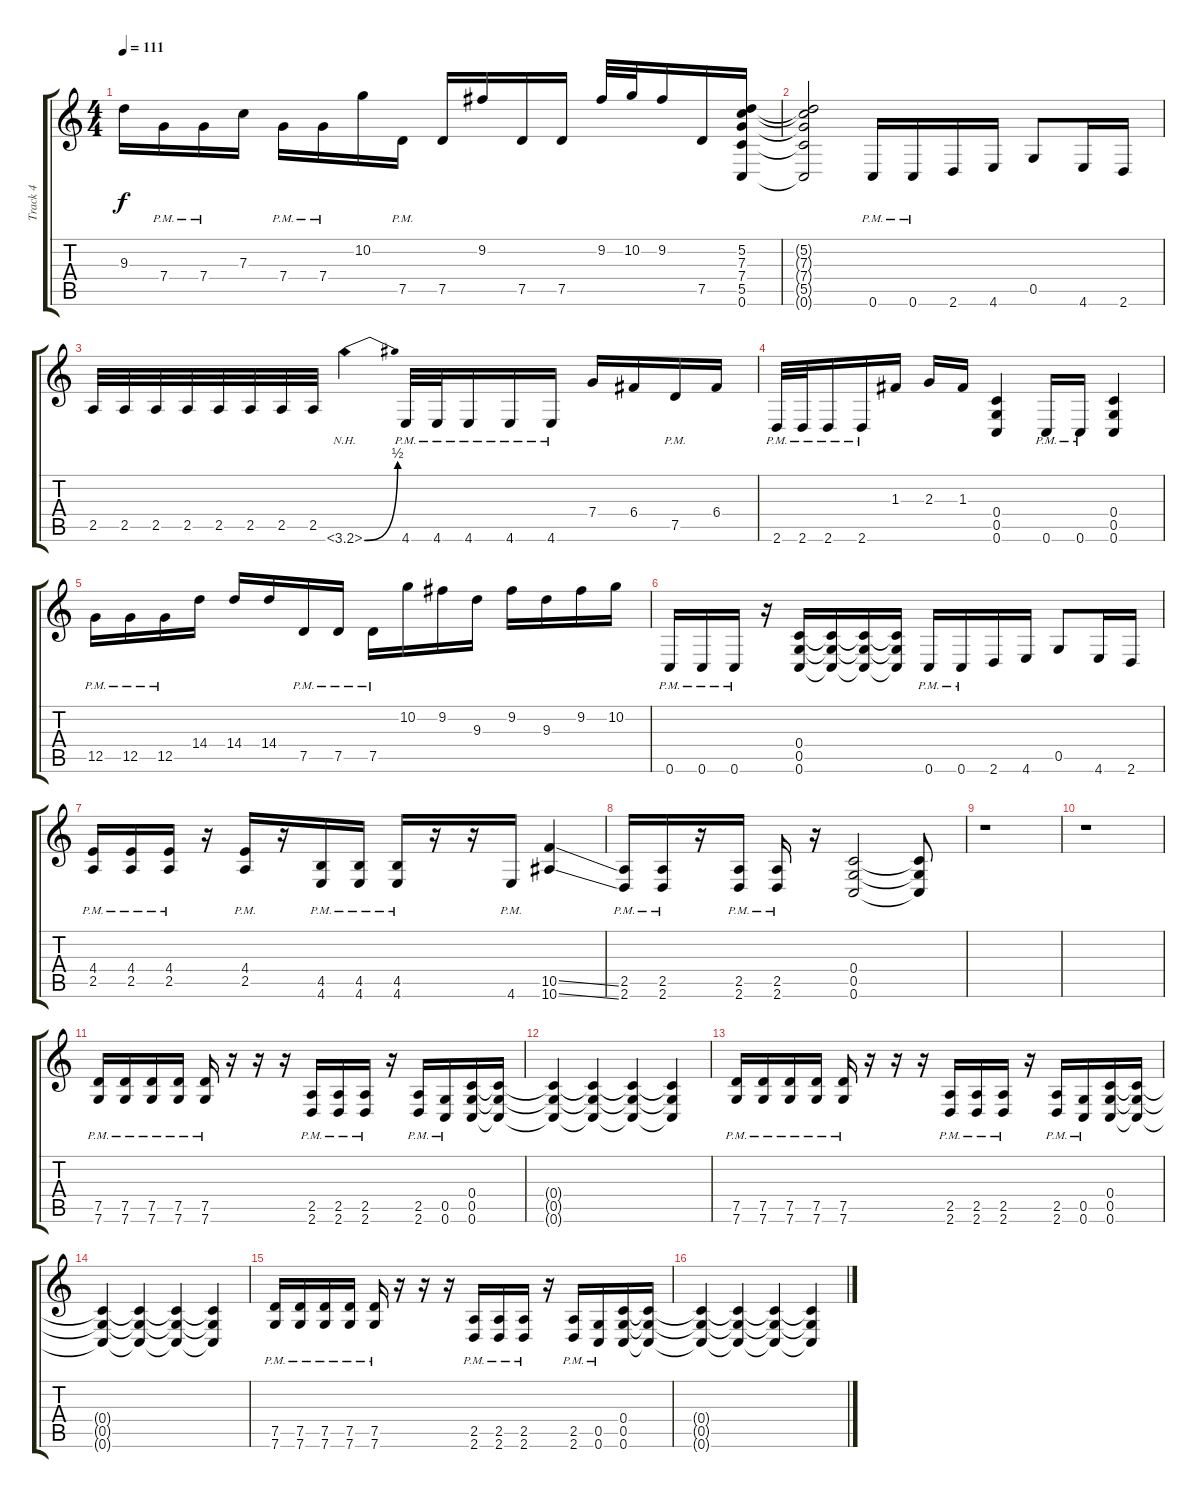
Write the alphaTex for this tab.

\track ("Track 4" "Track 4") {instrument distortionguitar}
\staff {score tabs}
\tuning (D4 A3 F3 C3 G2 C2) {hide}
\ts (4 4)
\tempo 111
\clef g2
\ks c
9.3.16{dy f} 7.4{pm}.16 7.4{pm}.16 7.3.16 7.4{pm}.16 7.4{pm}.16 10.2.16 7.5{pm}.16 7.5.16 9.2.16 7.5.16 7.5.16 9.2.32 10.2.32 9.2.16 7.5.16 (5.2 7.3 7.4 5.5 0.6).16 |
(5.2{t} 7.3{t} 7.4{t} 5.5{t} 0.6{t}).2 0.6{pm}.16 0.6{pm}.16 2.6.16 4.6.16 0.5.8 4.6.16 2.6.16 |
2.5.32 2.5.32 2.5.32 2.5.32 2.5.32 2.5.32 2.5.32 2.5.32 3.6{be (bend 0 0 60 2) nh}.4 4.6{pm}.32 4.6{pm}.32 4.6{pm}.16 4.6{pm}.16 4.6{pm}.16 7.4.16 6.4.16 7.5{pm}.16 6.4.16 |
2.6{pm}.32 2.6{pm}.32 2.6{pm}.16 2.6{pm}.16 1.3.16 2.3.16 1.3.16 (0.4 0.5 0.6).4 0.6{pm}.16 0.6{pm}.16 (0.4 0.5 0.6).4 |
12.5{pm}.16 12.5{pm}.16 12.5{pm}.16 14.4.16 14.4.16 14.4.16 7.5{pm}.16 7.5{pm}.16 7.5{pm}.16 10.2.16 9.2.16 9.3.16 9.2.16 9.3.16 9.2.16 10.2.16 |
0.6{pm}.16 0.6{pm}.16 0.6{pm}.16 r.16 (0.4 0.5 0.6).16 (0.4{t} 0.5{t} 0.6{t}).16 (0.4{t} 0.5{t} 0.6{t}).16 (0.4{t} 0.5{t} 0.6{t}).16 0.6{pm}.16 0.6{pm}.16 2.6.16 4.6.16 0.5.8 4.6.16 2.6.16 |
(4.4{pm} 2.5{pm}).16 (4.4{pm} 2.5{pm}).16 (4.4{pm} 2.5{pm}).16 r.16 (4.4{pm} 2.5{pm}).16 r.16 (4.5{pm} 4.6{pm}).16 (4.5{pm} 4.6{pm}).16 (4.5{pm} 4.6{pm}).16 r.16 r.16 4.6{pm}.16 (10.5{ss} 10.6{ss}).4 |
(2.5{pm} 2.6{pm}).16 (2.5{pm} 2.6{pm}).16 r.16 (2.5{pm} 2.6{pm}).16 (2.5{pm} 2.6{pm}).16 r.16 (0.4 0.5 0.6).2 (0.4{t} 0.5{t} 0.6{t}).8 |
r.1 |
r.1 |
(7.5{pm} 7.6{pm}).16 (7.5{pm} 7.6{pm}).16 (7.5{pm} 7.6{pm}).16 (7.5{pm} 7.6{pm}).16 (7.5{pm} 7.6{pm}).16 r.16 r.16 r.16 (2.5{pm} 2.6{pm}).16 (2.5{pm} 2.6{pm}).16 (2.5{pm} 2.6{pm}).16 r.16 (2.5{pm} 2.6{pm}).16 (0.5{pm} 0.6{pm}).16 (0.4 0.5 0.6).16 (0.4{t} 0.5{t} 0.6{t}).16 |
(0.4{t} 0.5{t} 0.6{t}).4 (0.4{t} 0.5{t} 0.6{t}).4 (0.4{t} 0.5{t} 0.6{t}).4 (0.4{t} 0.5{t} 0.6{t}).4 |
(7.5{pm} 7.6{pm}).16 (7.5{pm} 7.6{pm}).16 (7.5{pm} 7.6{pm}).16 (7.5{pm} 7.6{pm}).16 (7.5{pm} 7.6{pm}).16 r.16 r.16 r.16 (2.5{pm} 2.6{pm}).16 (2.5{pm} 2.6{pm}).16 (2.5{pm} 2.6{pm}).16 r.16 (2.5{pm} 2.6{pm}).16 (0.5{pm} 0.6{pm}).16 (0.4 0.5 0.6).16 (0.4{t} 0.5{t} 0.6{t}).16 |
(0.4{t} 0.5{t} 0.6{t}).4 (0.4{t} 0.5{t} 0.6{t}).4 (0.4{t} 0.5{t} 0.6{t}).4 (0.4{t} 0.5{t} 0.6{t}).4 |
(7.5{pm} 7.6{pm}).16 (7.5{pm} 7.6{pm}).16 (7.5{pm} 7.6{pm}).16 (7.5{pm} 7.6{pm}).16 (7.5{pm} 7.6{pm}).16 r.16 r.16 r.16 (2.5{pm} 2.6{pm}).16 (2.5{pm} 2.6{pm}).16 (2.5{pm} 2.6{pm}).16 r.16 (2.5{pm} 2.6{pm}).16 (0.5{pm} 0.6{pm}).16 (0.4 0.5 0.6).16 (0.4{t} 0.5{t} 0.6{t}).16 |
(0.4{t} 0.5{t} 0.6{t}).4 (0.4{t} 0.5{t} 0.6{t}).4 (0.4{t} 0.5{t} 0.6{t}).4 (0.4{t} 0.5{t} 0.6{t}).4
